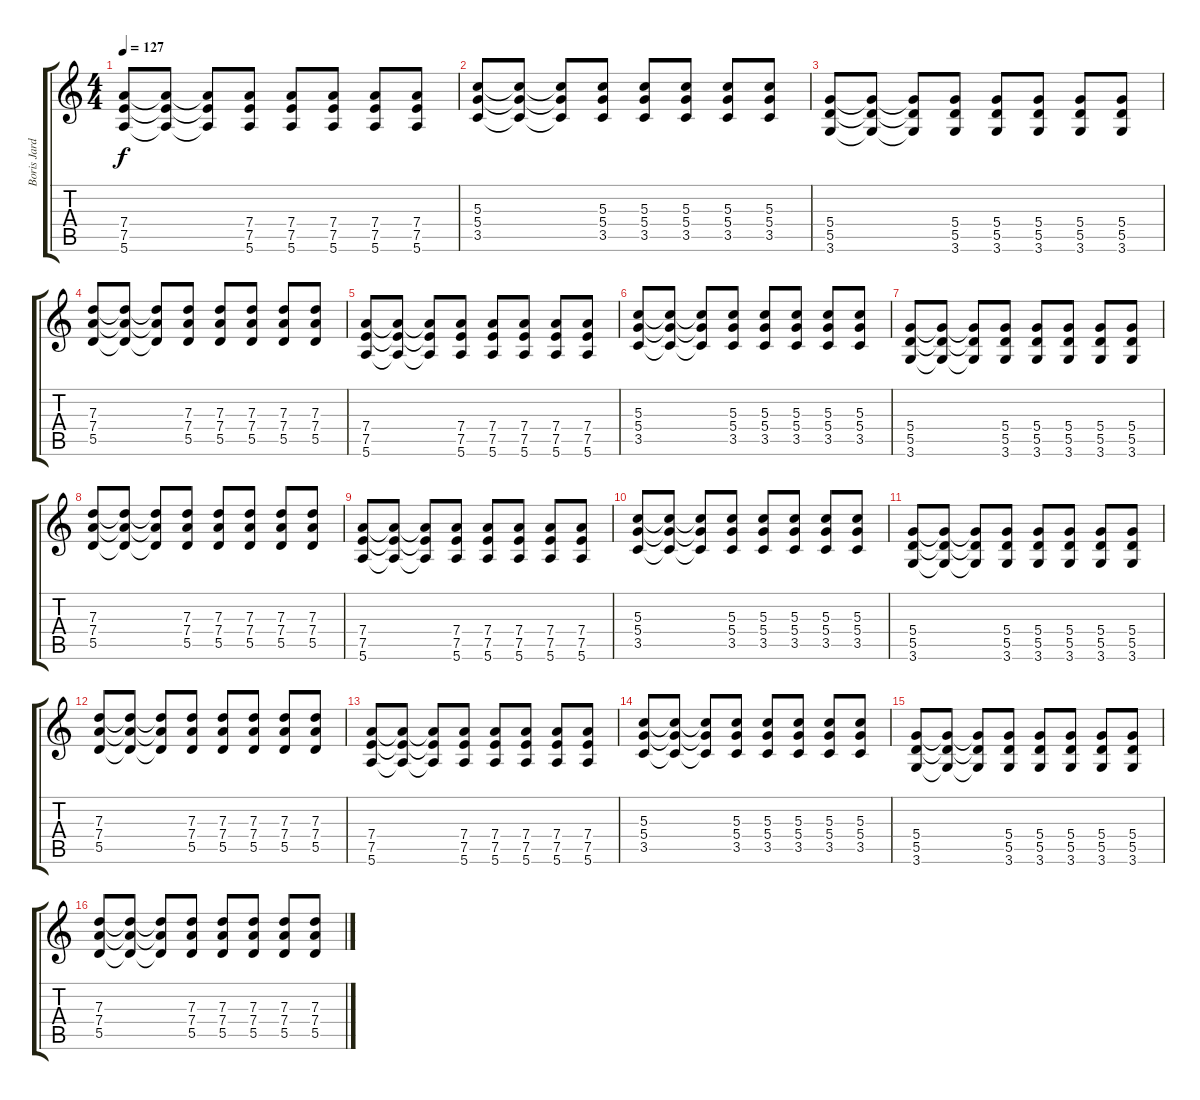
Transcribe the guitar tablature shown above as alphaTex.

\track ("Boris Jardel" "Boris Jard") {instrument distortionguitar}
\staff {score tabs}
\tuning (E4 B3 G3 D3 A2 E2) {hide}
\ts (4 4)
\tempo 127
\clef g2
\ks c
(7.4 7.5 5.6).8{dy f} (7.4{t} 7.5{t} 5.6{t}).8 (7.4{t} 7.5{t} 5.6{t}).8 (7.4 7.5 5.6).8 (7.4 7.5 5.6).8 (7.4 7.5 5.6).8 (7.4 7.5 5.6).8 (7.4 7.5 5.6).8 |
(5.3 5.4 3.5).8 (5.3{t} 5.4{t} 3.5{t}).8 (5.3{t} 5.4{t} 3.5{t}).8 (5.3 5.4 3.5).8 (5.3 5.4 3.5).8 (5.3 5.4 3.5).8 (5.3 5.4 3.5).8 (5.3 5.4 3.5).8 |
(5.4 5.5 3.6).8 (5.4{t} 5.5{t} 3.6{t}).8 (5.4{t} 5.5{t} 3.6{t}).8 (5.4 5.5 3.6).8 (5.4 5.5 3.6).8 (5.4 5.5 3.6).8 (5.4 5.5 3.6).8 (5.4 5.5 3.6).8 |
(7.3 7.4 5.5).8 (7.3{t} 7.4{t} 5.5{t}).8 (7.3{t} 7.4{t} 5.5{t}).8 (7.3 7.4 5.5).8 (7.3 7.4 5.5).8 (7.3 7.4 5.5).8 (7.3 7.4 5.5).8 (7.3 7.4 5.5).8 |
(7.4 7.5 5.6).8 (7.4{t} 7.5{t} 5.6{t}).8 (7.4{t} 7.5{t} 5.6{t}).8 (7.4 7.5 5.6).8 (7.4 7.5 5.6).8 (7.4 7.5 5.6).8 (7.4 7.5 5.6).8 (7.4 7.5 5.6).8 |
(5.3 5.4 3.5).8 (5.3{t} 5.4{t} 3.5{t}).8 (5.3{t} 5.4{t} 3.5{t}).8 (5.3 5.4 3.5).8 (5.3 5.4 3.5).8 (5.3 5.4 3.5).8 (5.3 5.4 3.5).8 (5.3 5.4 3.5).8 |
(5.4 5.5 3.6).8 (5.4{t} 5.5{t} 3.6{t}).8 (5.4{t} 5.5{t} 3.6{t}).8 (5.4 5.5 3.6).8 (5.4 5.5 3.6).8 (5.4 5.5 3.6).8 (5.4 5.5 3.6).8 (5.4 5.5 3.6).8 |
(7.3 7.4 5.5).8 (7.3{t} 7.4{t} 5.5{t}).8 (7.3{t} 7.4{t} 5.5{t}).8 (7.3 7.4 5.5).8 (7.3 7.4 5.5).8 (7.3 7.4 5.5).8 (7.3 7.4 5.5).8 (7.3 7.4 5.5).8 |
(7.4 7.5 5.6).8 (7.4{t} 7.5{t} 5.6{t}).8 (7.4{t} 7.5{t} 5.6{t}).8 (7.4 7.5 5.6).8 (7.4 7.5 5.6).8 (7.4 7.5 5.6).8 (7.4 7.5 5.6).8 (7.4 7.5 5.6).8 |
(5.3 5.4 3.5).8 (5.3{t} 5.4{t} 3.5{t}).8 (5.3{t} 5.4{t} 3.5{t}).8 (5.3 5.4 3.5).8 (5.3 5.4 3.5).8 (5.3 5.4 3.5).8 (5.3 5.4 3.5).8 (5.3 5.4 3.5).8 |
(5.4 5.5 3.6).8 (5.4{t} 5.5{t} 3.6{t}).8 (5.4{t} 5.5{t} 3.6{t}).8 (5.4 5.5 3.6).8 (5.4 5.5 3.6).8 (5.4 5.5 3.6).8 (5.4 5.5 3.6).8 (5.4 5.5 3.6).8 |
(7.3 7.4 5.5).8 (7.3{t} 7.4{t} 5.5{t}).8 (7.3{t} 7.4{t} 5.5{t}).8 (7.3 7.4 5.5).8 (7.3 7.4 5.5).8 (7.3 7.4 5.5).8 (7.3 7.4 5.5).8 (7.3 7.4 5.5).8 |
(7.4 7.5 5.6).8 (7.4{t} 7.5{t} 5.6{t}).8 (7.4{t} 7.5{t} 5.6{t}).8 (7.4 7.5 5.6).8 (7.4 7.5 5.6).8 (7.4 7.5 5.6).8 (7.4 7.5 5.6).8 (7.4 7.5 5.6).8 |
(5.3 5.4 3.5).8 (5.3{t} 5.4{t} 3.5{t}).8 (5.3{t} 5.4{t} 3.5{t}).8 (5.3 5.4 3.5).8 (5.3 5.4 3.5).8 (5.3 5.4 3.5).8 (5.3 5.4 3.5).8 (5.3 5.4 3.5).8 |
(5.4 5.5 3.6).8 (5.4{t} 5.5{t} 3.6{t}).8 (5.4{t} 5.5{t} 3.6{t}).8 (5.4 5.5 3.6).8 (5.4 5.5 3.6).8 (5.4 5.5 3.6).8 (5.4 5.5 3.6).8 (5.4 5.5 3.6).8 |
(7.3 7.4 5.5).8 (7.3{t} 7.4{t} 5.5{t}).8 (7.3{t} 7.4{t} 5.5{t}).8 (7.3 7.4 5.5).8 (7.3 7.4 5.5).8 (7.3 7.4 5.5).8 (7.3 7.4 5.5).8 (7.3 7.4 5.5).8
